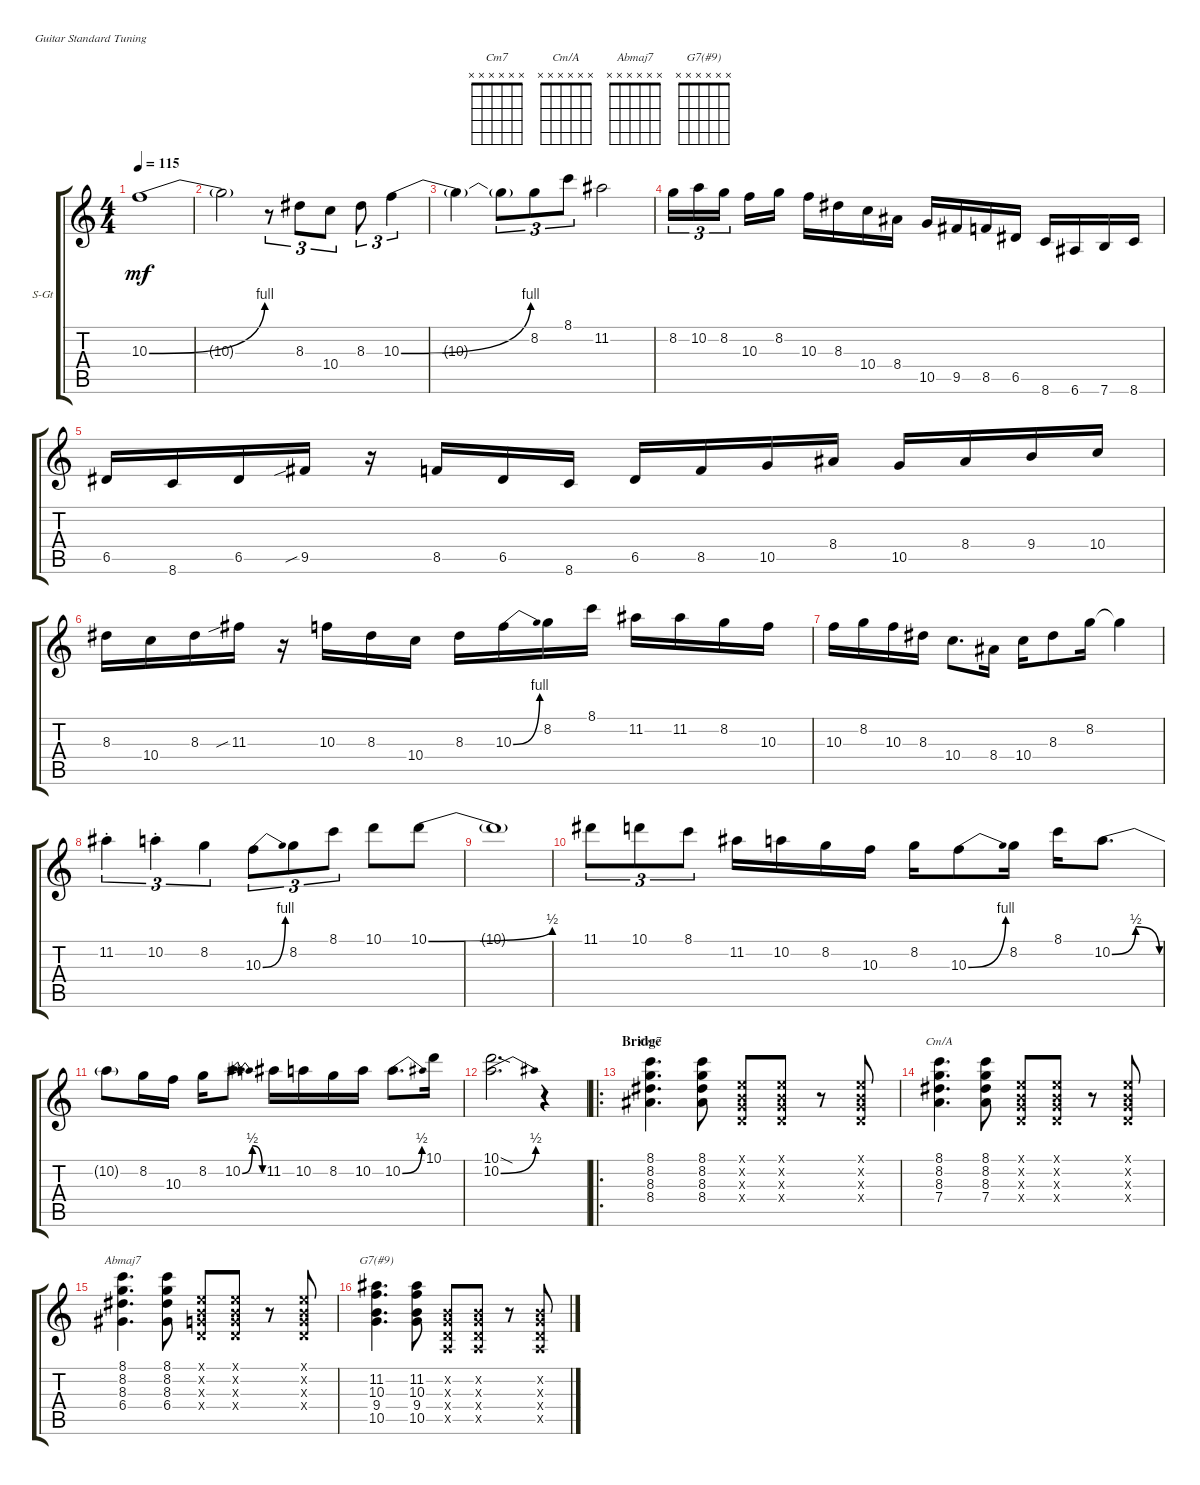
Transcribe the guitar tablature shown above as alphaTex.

\defaultSystemsLayout 4
\bracketExtendMode groupsimilarinstruments
\firstSystemTrackNameOrientation horizontal
\otherSystemsTrackNameOrientation horizontal
\track ("Steel Guitar" "S-Gt") {instrument acousticguitarsteel}
\staff {score tabs}
\tuning (E4 B3 G3 D3 A2 E2)
\chord ("Cm7" x x x x x x)
\chord ("Cm/A" x x x x x x)
\chord ("Abmaj7" x x x x x x)
\chord ("G7(#9)" x x x x x x)
\ts (4 4)
\tempo 115
\clef g2
\ks c
10.3{be (bend 0 0 21.599999999999998 4)}.1{dy mf} |
10.3{t}.2 r.8{tu (3 2)} 8.3.8{tu (3 2)} 10.4.8{tu (3 2)} 8.3.8{tu (3 2)} 10.3{be (bend 0 0 15 4)}.4{tu (3 2)} |
10.3{t}.4 10.3{t}.8{tu (3 2)} 8.2.8{tu (3 2)} 8.1.8{tu (3 2)} 11.2.2 |
8.2.16{tu (3 2)} 10.2.16{tu (3 2)} 8.2.16{tu (3 2)} 10.3.16 8.2.16 10.3.16 8.3.16 10.4.16 8.4.16 10.5.16 9.5.16 8.5.16 6.5.16 8.6.16 6.6.16 7.6.16 8.6.16 |
6.5.16 8.6.16 6.5.16 9.5{sib}.16 r.16 8.5.16 6.5.16 8.6.16 6.5.16 8.5.16 10.5.16 8.4.16 10.5.16 8.4.16 9.4.16 10.4.16 |
8.3.16 10.4.16 8.3.16 11.3{sib}.16 r.16 10.3.16 8.3.16 10.4.16 8.3.16 10.3{be (bend 0 0 15 4)}.16 8.2.16 8.1.16 11.2.16 11.2.16 8.2.16 10.3.16 |
10.3.16 8.2.16 10.3.16 8.3.16 10.4.8{d} 8.4.16 10.4.16 8.3.8 8.2.16 8.2{t}.4 |
11.2{st}.4{tu (3 2)} 10.2{st}.4{tu (3 2)} 8.2.4{tu (3 2)} 10.3{be (bend 0 0 15 4)}.8{tu (3 2)} 8.2.8{tu (3 2)} 8.1.8{tu (3 2)} 10.1.8 10.1{be (bend 0 0 25.2 2)}.8 |
10.1{t}.1 |
11.1.8{tu (3 2)} 10.1.8{tu (3 2)} 8.1.8{tu (3 2)} 11.2.16 10.2.16 8.2.16 10.3.16 8.2.16 10.3{be (bend 0 0 15 4)}.8 8.2.16 8.1.16 10.2{be (bendrelease 0 0 32.4 2 36.6 2 40.199999999999996 0)}.8{d} |
10.2{t}.8 8.2.16 10.3.16 8.2.16 10.2{be (bendrelease 0 0 30.599999999999998 2 39.6 2 59.4 0)}.8{d} 11.2.16 10.2.16 8.2.16 10.2.16 10.2{be (bend 0 0 29.4 2)}.8{d} 10.1.16 |
(10.2{be (bend 0 0 25.2 2)} 10.1{sod}).2{d} r.4 |
\ro
\section ("" "Bridge")
(8.1 8.2 8.4 8.3).4{d ch "Cm7"} (8.1 8.2 8.4 8.3).8 (0.1{x} 0.2{x} 0.3{x} 0.4{x}).8 (0.4{x} 0.3{x} 0.2{x} 0.1{x}).8 r.8 (0.1{x} 0.2{x} 0.3{x} 0.4{x}).8 |
(8.1 8.2 7.4 8.3).4{d ch "Cm/A"} (8.1 8.2 7.4 8.3).8 (0.1{x} 0.2{x} 0.3{x} 0.4{x}).8 (0.4{x} 0.3{x} 0.2{x} 0.1{x}).8 r.8 (0.1{x} 0.2{x} 0.3{x} 0.4{x}).8 |
(8.1 8.2 6.4 8.3).4{d ch "Abmaj7"} (8.1 8.2 6.4 8.3).8 (0.1{x} 0.2{x} 0.3{x} 0.4{x}).8 (0.4{x} 0.3{x} 0.2{x} 0.1{x}).8 r.8 (0.1{x} 0.2{x} 0.3{x} 0.4{x}).8 |
(11.2 9.4 10.3 10.5).4{d ch "G7(#9)"} (11.2 9.4 10.3 10.5).8 (0.2{x} 0.3{x} 0.4{x} 0.5{x}).8 (0.4{x} 0.3{x} 0.2{x} 0.5{x}).8 r.8 (0.2{x} 0.3{x} 0.4{x} 0.5{x}).8
